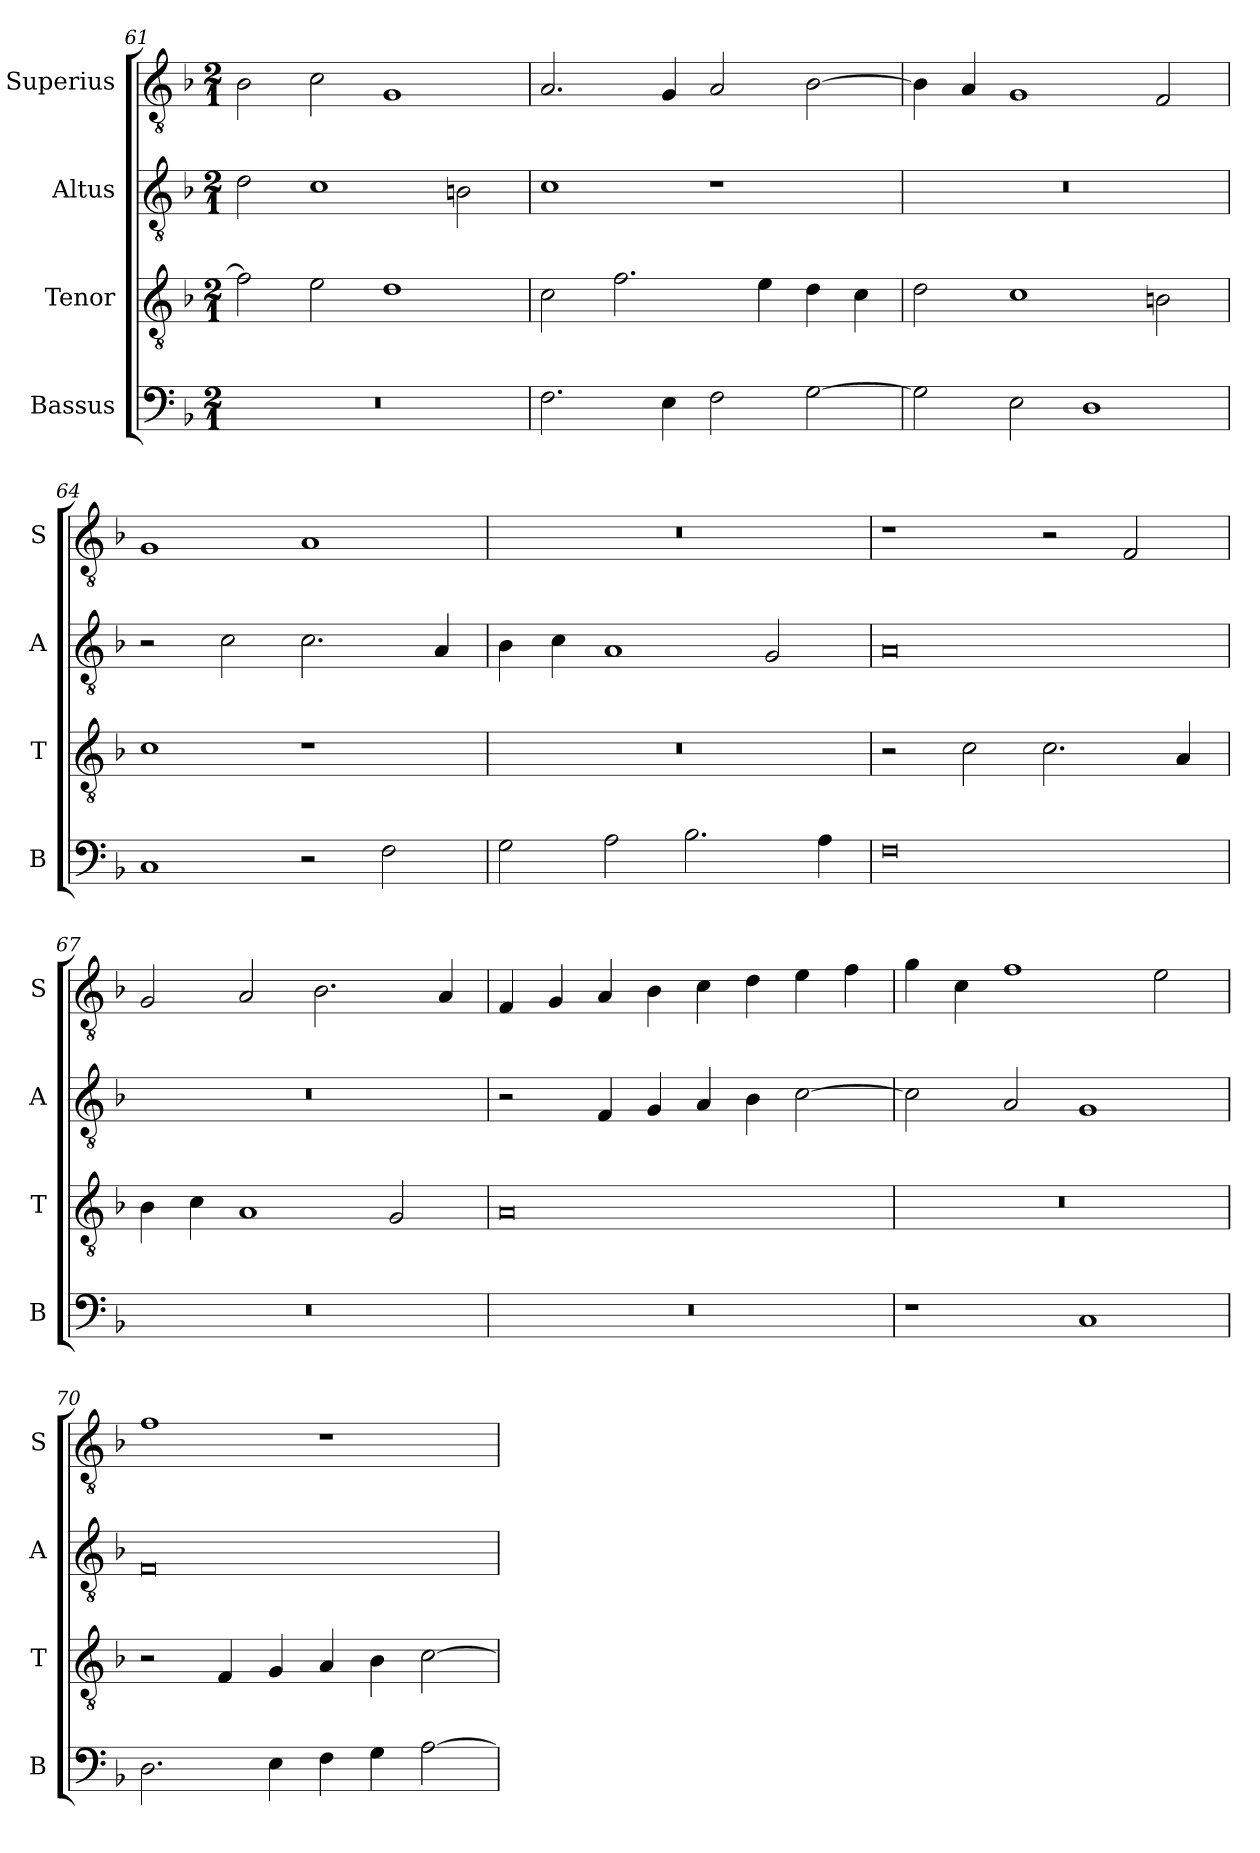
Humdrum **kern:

**kern	**kern	**kern	**kern
*part4	*part3	*part2	*part1
*staff4	*staff3	*staff2	*staff1
*I"Bassus	*I"Tenor	*I"Altus	*I"Superius
*I'B	*I'T	*I'A	*I'S
*clefF4	*clefGv2	*clefGv2	*clefGv2
*k[b-]	*k[b-]	*k[b-]	*k[b-]
*M2/1	*M2/1	*M2/1	*M2/1
=61	=61	=61	=61
0r	2f\]	2d\	2B-\
.	2e\	1c	2c\
.	1d	.	1G
.	.	2Bn\	.
=62	=62	=62	=62
2.F\	2c\	1c	2.A/
.	2.f\	.	.
4E\	.	.	4G/
2F\	.	1r	2A/
.	4e\	.	.
[2G\	4d\	.	[2B-\
.	4c\	.	.
=63	=63	=63	=63
2G\]	2d\	0r	4B-\]
.	.	.	4A/
2E\	1c	.	1G
1D	.	.	.
.	2Bn\	.	2F/
=64	=64	=64	=64
1C	1c	2r	1G
.	.	2c\	.
2r	1r	2.c\	1A
2F\	.	.	.
.	.	4A/	.
=65	=65	=65	=65
2G\	0r	4B-\	0r
.	.	4c\	.
2A\	.	1A	.
2.B-\	.	.	.
.	.	2G/	.
4A\	.	.	.
=66	=66	=66	=66
0F	2r	0A	1r
.	2c\	.	.
.	2.c\	.	2r
.	.	.	2F/
.	4A/	.	.
=67	=67	=67	=67
0r	4B-\	0r	2G/
.	4c\	.	.
.	1A	.	2A/
.	.	.	2.B-\
.	2G/	.	.
.	.	.	4A/
=68	=68	=68	=68
0r	0A	2r	4F/
.	.	.	4G/
.	.	4F/	4A/
.	.	4G/	4B-\
.	.	4A/	4c\
.	.	4B-\	4d\
.	.	[2c\	4e\
.	.	.	4f\
=69	=69	=69	=69
1r	0r	2c\]	4g\
.	.	.	4c\
.	.	2A/	1f
1C	.	1G	.
.	.	.	2e\
=70	=70	=70	=70
2.D\	2r	0F	1f
.	4F/	.	.
4E\	4G/	.	.
4F\	4A/	.	1r
4G\	4B-\	.	.
[2A\	[2c\	.	.
=	=	=	=
*-	*-	*-	*-
